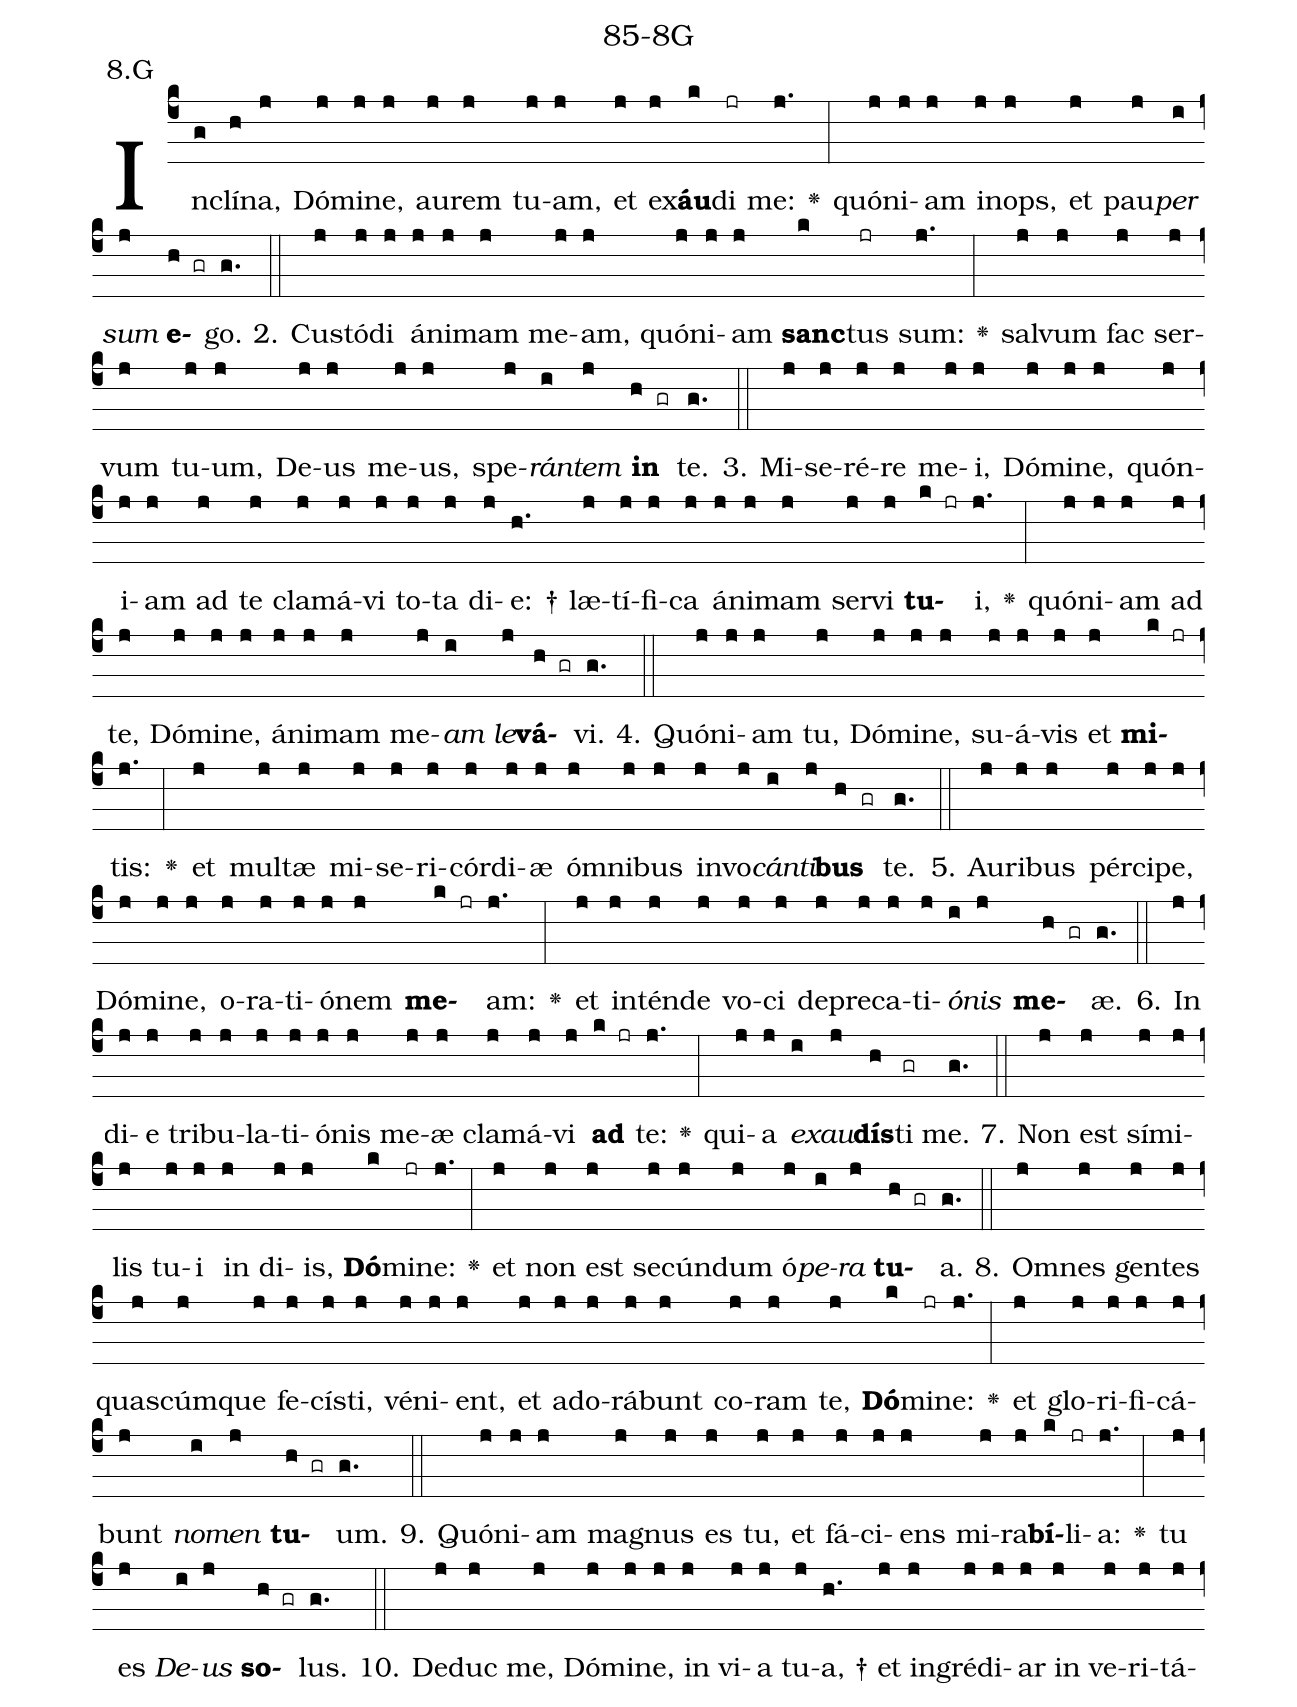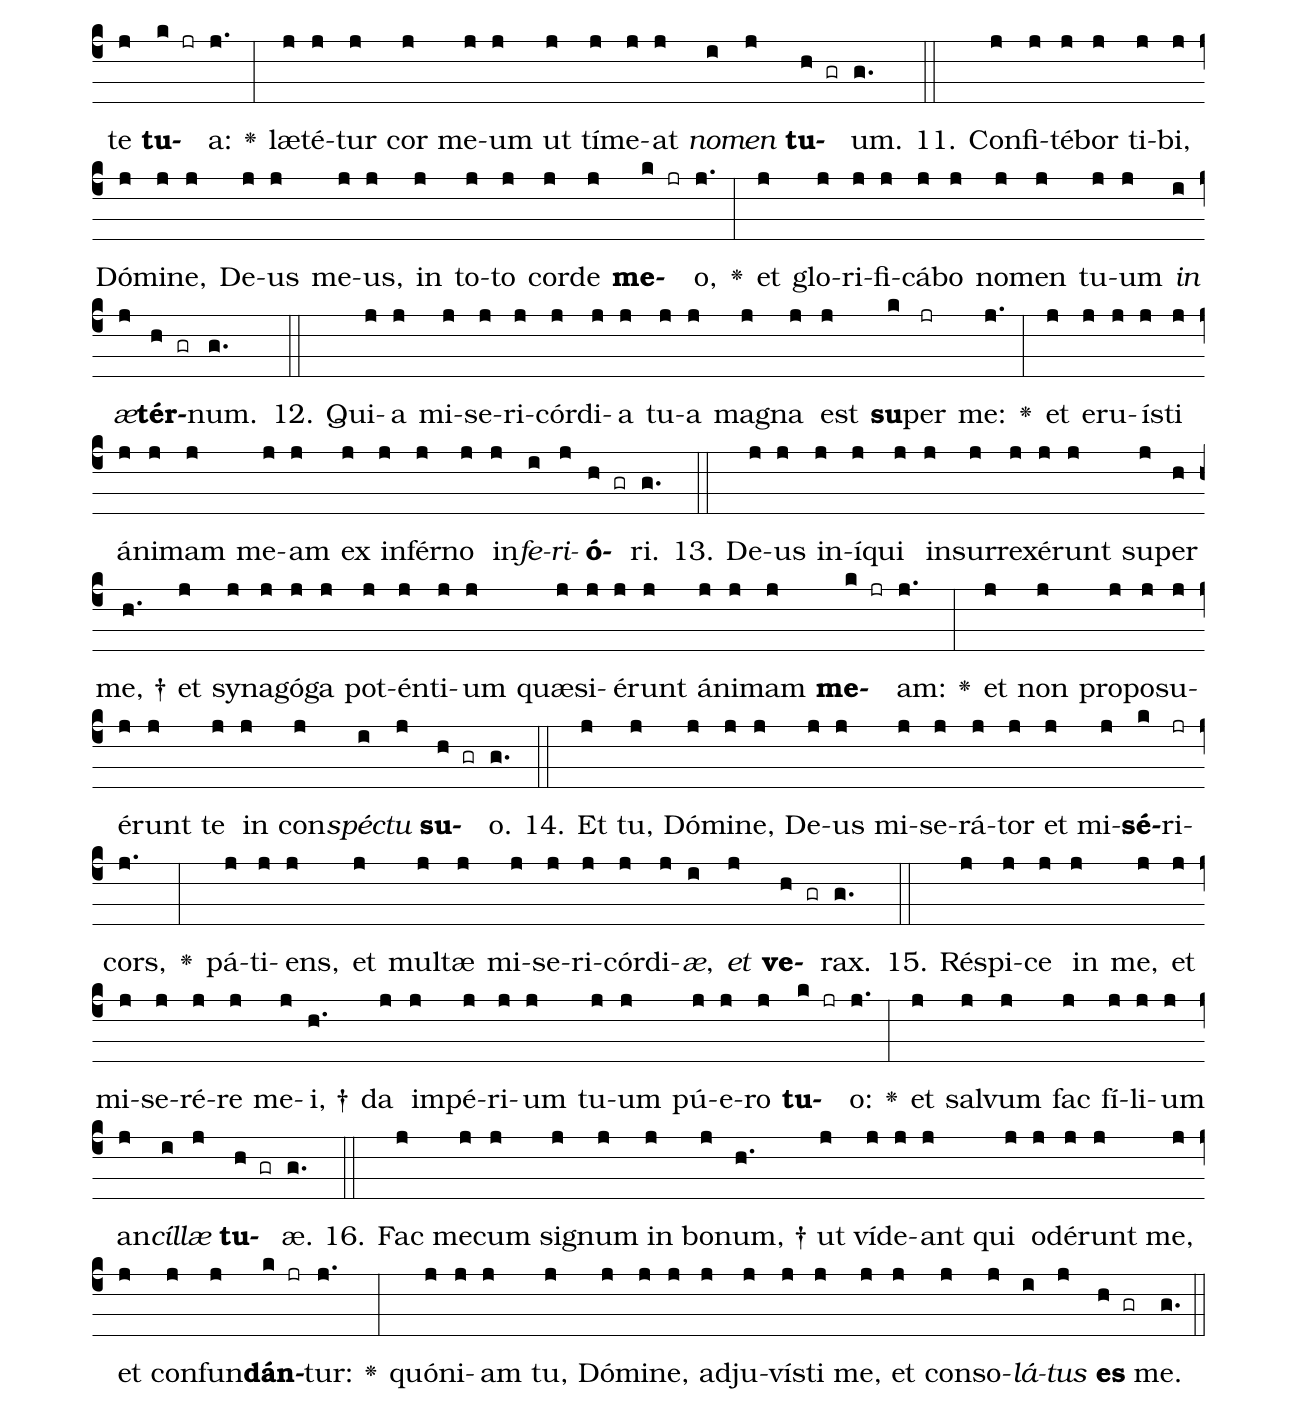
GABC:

name: 85-8G;
annotation: 8.G;
%%
(c4)In(g)clí(h)na,(j) Dó(j)mi(j)ne,(j) au(j)rem(j) tu(j)am,(j) et(j) ex(j)<b>áu</b>(k)di(jr) me:(j.) <v>\greheightstar</v>(:) quón(j)i(j)am(j) in(j)ops,(j) et(j) pau(j)<i>per</i>(i) <i>sum</i>(j) <b>e</b>(h gr)go.(g.) (::)
2. Cus(j)tó(j)di(j) á(j)ni(j)mam(j) me(j)am,(j) quón(j)i(j)am(j) <b>sanc</b>(k)tus(jr) sum:(j.) <v>\greheightstar</v>(:) sal(j)vum(j) fac(j) ser(j)vum(j) tu(j)um,(j) De(j)us(j) me(j)us,(j) spe(j)<i>rán</i>(i)<i>tem</i>(j) <b>in</b>(h gr) te.(g.) (::)
3. Mi(j)se(j)ré(j)re(j) me(j)i,(j) Dó(j)mi(j)ne,(j) quón(j)i(j)am(j) ad(j) te(j) cla(j)má(j)vi(j) to(j)ta(j) di(j)e: †(h.) læ(j)tí(j)fi(j)ca(j) á(j)ni(j)mam(j) ser(j)vi(j) <b>tu</b>(k jr)i,(j.) <v>\greheightstar</v>(:) quón(j)i(j)am(j) ad(j) te,(j) Dó(j)mi(j)ne,(j) á(j)ni(j)mam(j) me(j)<i>am</i>(i) <i>le</i>(j)<b>vá</b>(h gr)vi.(g.) (::)
4. Quón(j)i(j)am(j) tu,(j) Dó(j)mi(j)ne,(j) su(j)á(j)vis(j) et(j) <b>mi</b>(k jr)tis:(j.) <v>\greheightstar</v>(:) et(j) mul(j)tæ(j) mi(j)se(j)ri(j)cór(j)di(j)æ(j) óm(j)ni(j)bus(j) in(j)vo(j)<i>cán</i>(i)<i>ti</i>(j)<b>bus</b>(h gr) te.(g.) (::)
5. Au(j)ri(j)bus(j) pér(j)ci(j)pe,(j) Dó(j)mi(j)ne,(j) o(j)ra(j)ti(j)ó(j)nem(j) <b>me</b>(k jr)am:(j.) <v>\greheightstar</v>(:) et(j) in(j)tén(j)de(j) vo(j)ci(j) de(j)pre(j)ca(j)ti(j)<i>ó</i>(i)<i>nis</i>(j) <b>me</b>(h gr)æ.(g.) (::)
6. In(j) di(j)e(j) tri(j)bu(j)la(j)ti(j)ó(j)nis(j) me(j)æ(j) cla(j)má(j)vi(j) <b>ad</b>(k jr) te:(j.) <v>\greheightstar</v>(:) qui(j)a(j) <i>ex</i>(i)<i>au</i>(j)<b>dís</b>(h)ti(gr) me.(g.) (::)
7. Non(j) est(j) sí(j)mi(j)lis(j) tu(j)i(j) in(j) di(j)is,(j) <b>Dó</b>(k)mi(jr)ne:(j.) <v>\greheightstar</v>(:) et(j) non(j) est(j) se(j)cún(j)dum(j) ó(j)<i>pe</i>(i)<i>ra</i>(j) <b>tu</b>(h gr)a.(g.) (::)
8. Om(j)nes(j) gen(j)tes(j) quas(j)cúm(j)que(j) fe(j)cís(j)ti,(j) vé(j)ni(j)ent,(j) et(j) ad(j)o(j)rá(j)bunt(j) co(j)ram(j) te,(j) <b>Dó</b>(k)mi(jr)ne:(j.) <v>\greheightstar</v>(:) et(j) glo(j)ri(j)fi(j)cá(j)bunt(j) <i>no</i>(i)<i>men</i>(j) <b>tu</b>(h gr)um.(g.) (::)
9. Quón(j)i(j)am(j) ma(j)gnus(j) es(j) tu,(j) et(j) fá(j)ci(j)ens(j) mi(j)ra(j)<b>bí</b>(k)li(jr)a:(j.) <v>\greheightstar</v>(:) tu(j) es(j) <i>De</i>(i)<i>us</i>(j) <b>so</b>(h gr)lus.(g.) (::)
10. De(j)duc(j) me,(j) Dó(j)mi(j)ne,(j) in(j) vi(j)a(j) tu(j)a, †(h.) et(j) in(j)gré(j)di(j)ar(j) in(j) ve(j)ri(j)tá(j)te(j) <b>tu</b>(k jr)a:(j.) <v>\greheightstar</v>(:) læ(j)té(j)tur(j) cor(j) me(j)um(j) ut(j) tí(j)me(j)at(j) <i>no</i>(i)<i>men</i>(j) <b>tu</b>(h gr)um.(g.) (::)
11. Con(j)fi(j)té(j)bor(j) ti(j)bi,(j) Dó(j)mi(j)ne,(j) De(j)us(j) me(j)us,(j) in(j) to(j)to(j) cor(j)de(j) <b>me</b>(k jr)o,(j.) <v>\greheightstar</v>(:) et(j) glo(j)ri(j)fi(j)cá(j)bo(j) no(j)men(j) tu(j)um(j) <i>in</i>(i) <i>æ</i>(j)<b>tér</b>(h gr)num.(g.) (::)
12. Qui(j)a(j) mi(j)se(j)ri(j)cór(j)di(j)a(j) tu(j)a(j) ma(j)gna(j) est(j) <b>su</b>(k)per(jr) me:(j.) <v>\greheightstar</v>(:) et(j) e(j)ru(j)ís(j)ti(j) á(j)ni(j)mam(j) me(j)am(j) ex(j) in(j)fér(j)no(j) in(j)<i>fe</i>(i)<i>ri</i>(j)<b>ó</b>(h gr)ri.(g.) (::)
13. De(j)us(j) in(j)í(j)qui(j) in(j)sur(j)re(j)xé(j)runt(j) su(j)per(h) me, †(h.) et(j) sy(j)na(j)gó(j)ga(j) pot(j)én(j)ti(j)um(j) quæ(j)si(j)é(j)runt(j) á(j)ni(j)mam(j) <b>me</b>(k jr)am:(j.) <v>\greheightstar</v>(:) et(j) non(j) pro(j)po(j)su(j)é(j)runt(j) te(j) in(j) con(j)<i>spéc</i>(i)<i>tu</i>(j) <b>su</b>(h gr)o.(g.) (::)
14. Et(j) tu,(j) Dó(j)mi(j)ne,(j) De(j)us(j) mi(j)se(j)rá(j)tor(j) et(j) mi(j)<b>sé</b>(k)ri(jr)cors,(j.) <v>\greheightstar</v>(:) pá(j)ti(j)ens,(j) et(j) mul(j)tæ(j) mi(j)se(j)ri(j)cór(j)di(j)<i>æ</i>,(i) <i>et</i>(j) <b>ve</b>(h gr)rax.(g.) (::)
15. Ré(j)spi(j)ce(j) in(j) me,(j) et(j) mi(j)se(j)ré(j)re(j) me(j)i, †(h.) da(j) im(j)pé(j)ri(j)um(j) tu(j)um(j) pú(j)e(j)ro(j) <b>tu</b>(k jr)o:(j.) <v>\greheightstar</v>(:) et(j) sal(j)vum(j) fac(j) fí(j)li(j)um(j) an(j)<i>cíl</i>(i)<i>læ</i>(j) <b>tu</b>(h gr)æ.(g.) (::)
16. Fac(j) me(j)cum(j) si(j)gnum(j) in(j) bo(j)num, †(h.) ut(j) ví(j)de(j)ant(j) qui(j) o(j)dé(j)runt(j) me,(j) et(j) con(j)fun(j)<b>dán</b>(k jr)tur:(j.) <v>\greheightstar</v>(:) quón(j)i(j)am(j) tu,(j) Dó(j)mi(j)ne,(j) ad(j)ju(j)vís(j)ti(j) me,(j) et(j) con(j)so(j)<i>lá</i>(i)<i>tus</i>(j) <b>es</b>(h gr) me.(g.) (::)
